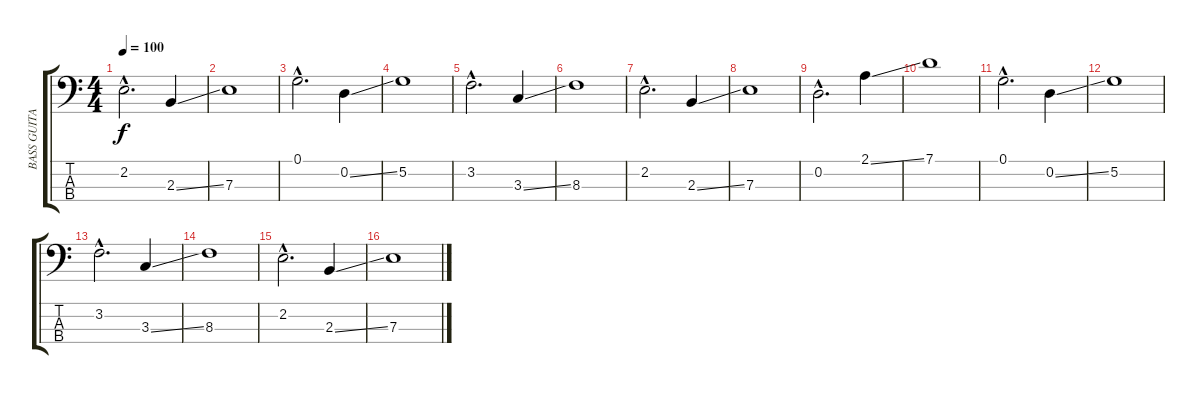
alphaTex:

\track ("BASS GUITAR" "BASS GUITA") {instrument fretlessbass}
\staff {score tabs}
\tuning (G2 D2 A1 E1) {hide}
\ts (4 4)
\tempo 100
\clef f4
\ks c
2.2{hac}.2{d dy f} 2.3{ss}.4 |
7.3.1 |
0.1{hac}.2{d} 0.2{ss}.4 |
5.2.1 |
3.2{hac}.2{d} 3.3{ss}.4 |
8.3.1 |
2.2{hac}.2{d} 2.3{ss}.4 |
7.3.1 |
0.2{hac}.2{d} 2.1{ss}.4 |
7.1.1 |
0.1{hac}.2{d} 0.2{ss}.4 |
5.2.1 |
3.2{hac}.2{d} 3.3{ss}.4 |
8.3.1 |
2.2{hac}.2{d} 2.3{ss}.4 |
7.3.1
